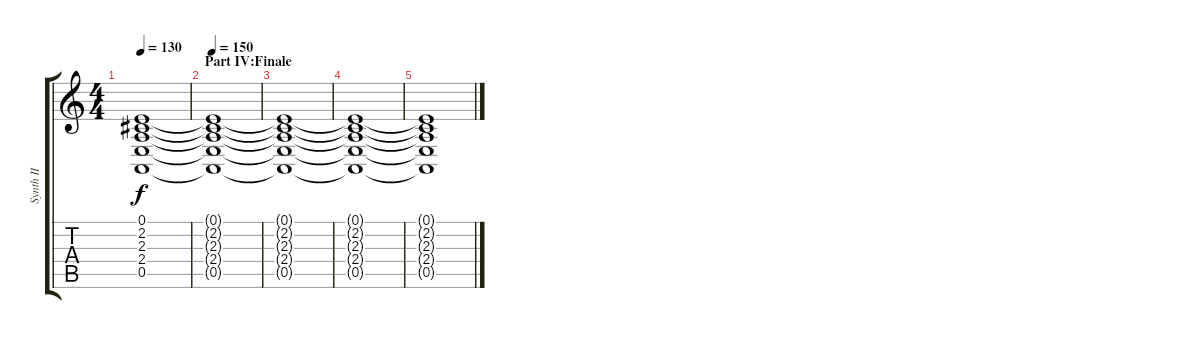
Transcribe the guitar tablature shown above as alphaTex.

\track ("Synth II" "Synth II") {instrument lead2sawtooth}
\staff {score tabs}
\tuning (E4 B3 G3 D3 A2 E2) {hide}
\ts (4 4)
\tempo 130
\clef g2
\ks c
(0.1 2.2 2.3 2.4 0.5).1{dy f} |
\section ("" "Part IV:Finale")
\tempo 150
(0.1{t} 2.2{t} 2.3{t} 2.4{t} 0.5{t}).1{volume 0} |
(0.1{t} 2.2{t} 2.3{t} 2.4{t} 0.5{t}).1 |
(0.1{t} 2.2{t} 2.3{t} 2.4{t} 0.5{t}).1 |
(0.1{t} 2.2{t} 2.3{t} 2.4{t} 0.5{t}).1
